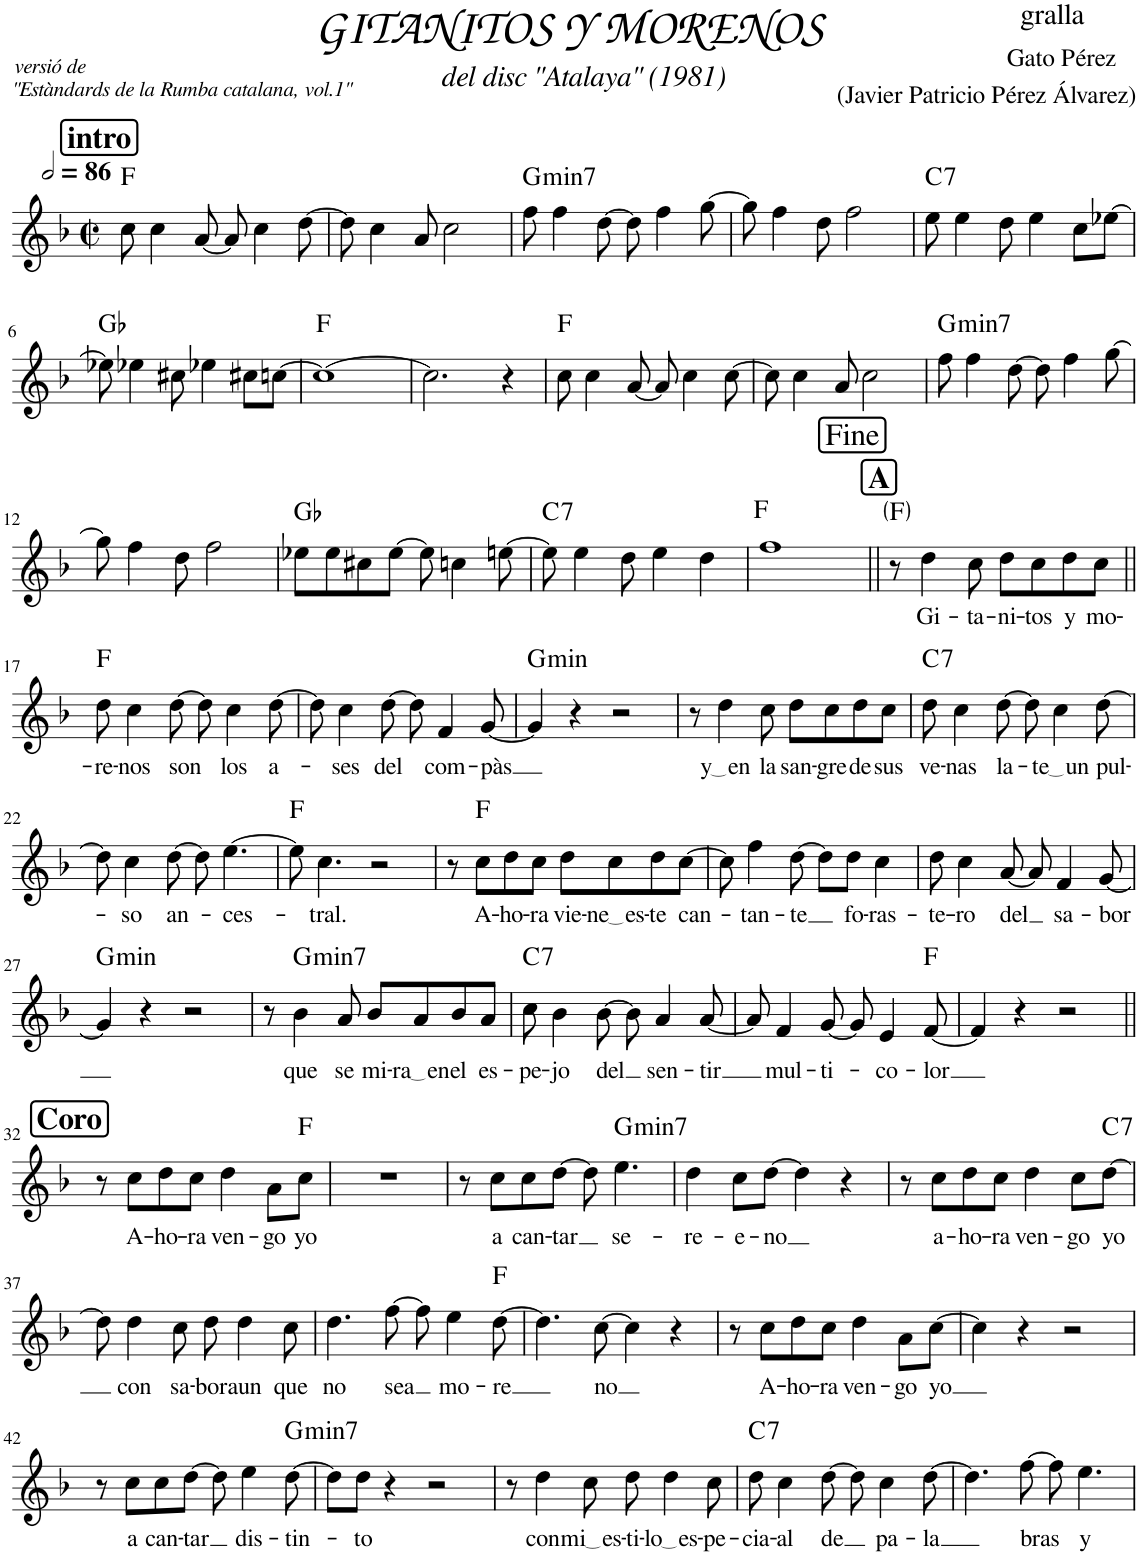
**kern	**text	**harte
*part1	*part1	*part1
*staff1	*staff1	*
*I"Oboè	*	*
*I'Ob.	*	*
*clefG2	*	*
*k[b-]	*	*
*M2/2	*	*
*met(c|)	*	*
*MM172	*	*
!!LO:REH:place=s1:a:B:cj:fs=14:t=intro
=1	=1	=1
8cc\	.	F:maj
4cc\	.	.
[8a/	.	.
8a/]	.	.
4cc\	.	.
[8dd\	.	.
=2	=2	=2
8dd\]	.	.
4cc\	.	.
8a/	.	.
2cc\	.	.
=3	=3	=3
!	!	!LO:H:kt=min7
8ff\	.	G:min7
4ff\	.	.
[8dd\	.	.
8dd\]	.	.
4ff\	.	.
[8gg\	.	.
=4	=4	=4
8gg\]	.	.
4ff\	.	.
8dd\	.	.
2ff\	.	.
=5	=5	=5
!	!	!LO:H:kt=7
8ee\	.	C:7
4ee\	.	.
8dd\	.	.
4ee\	.	.
8cc\L	.	.
[8ee-X\J	.	.
!!LO:LB:g=z
=6	=6	=6
8ee-X\]	.	Gb:maj
4ee-X\	.	.
8cc#X\	.	.
4ee-X\	.	.
8cc#X\L	.	.
[8ccn\J	.	.
=7	=7	=7
1cc_	.	F:maj
=8	=8	=8
2.cc\]	.	.
4r	.	.
=9	=9	=9
8cc\	.	F:maj
4cc\	.	.
[8a/	.	.
8a/]	.	.
4cc\	.	.
[8cc\	.	.
=10	=10	=10
8cc\]	.	.
4cc\	.	.
8a/	.	.
2cc\	.	.
=11	=11	=11
!	!	!LO:H:kt=min7
8ff\	.	G:min7
4ff\	.	.
[8dd\	.	.
8dd\]	.	.
4ff\	.	.
[8gg\	.	.
!!LO:LB:g=z
=12	=12	=12
8gg\]	.	.
4ff\	.	.
8dd\	.	.
2ff\	.	.
=13	=13	=13
8ee-X\L	.	Gb:maj
8ee-\	.	.
8cc#X\	.	.
[8ee-\J	.	.
8ee-\]	.	.
4ccn\	.	.
[8een\	.	.
=14	=14	=14
!	!	!LO:H:kt=7
8ee\]	.	C:7
4ee\	.	.
8dd\	.	.
4ee\	.	.
4dd\	.	.
=15	=15	=15
1ff	.	F:maj
!!LO:REH:place=s1:a:B:cj:fs=14:t=A
=16||	=16||	=16||
8r	.	F:maj
!	!LO:LY:b	!
4dd\	Gi-	.
!	!LO:LY:b	!
8cc\	-ta-	.
!	!LO:LY:b	!
8dd\L	-ni-	.
!	!LO:LY:b	!
8cc\	-tos	.
!	!LO:LY:b	!
8dd\	y	.
!	!LO:LY:b	!
8cc\J	mo-	.
!!LO:LB:g=z
=17||	=17||	=17||
!	!LO:LY:b	!
8dd\	-re-	F:maj
!	!LO:LY:b	!
4cc\	-nos	.
!	!LO:LY:b	!
[8dd\	son	.
8dd\]	.	.
!	!LO:LY:b	!
4cc\	los	.
!	!LO:LY:b	!
[8dd\	a-	.
=18	=18	=18
8dd\]	.	.
!	!LO:LY:b	!
4cc\	-ses	.
!	!LO:LY:b	!
[8dd\	del	.
8dd\]	.	.
!	!LO:LY:b	!
4f/	com-	.
!	!LO:LY:b	!
[8g/	-pàs	.
=19	=19	=19
!	!	!LO:H:kt=min
4g/]	.	G:min
4r	.	.
2r	.	.
=20	=20	=20
8r	.	.
!	!LO:LY:b	!
4dd\	y en	.
!	!LO:LY:b	!
8cc\	la	.
!	!LO:LY:b	!
8dd\L	san-	.
!	!LO:LY:b	!
8cc\	-gre	.
!	!LO:LY:b	!
8dd\	de	.
!	!LO:LY:b	!
8cc\J	sus	.
=21	=21	=21
!	!LO:LY:b	!LO:H:kt=7
8dd\	ve-	C:7
!	!LO:LY:b	!
4cc\	-nas	.
!	!LO:LY:b	!
[8dd\	la-	.
8dd\]	.	.
!	!LO:LY:b	!
4cc\	te un	.
!	!LO:LY:b	!
[8dd\	pul-	.
!!LO:LB:g=z
=22	=22	=22
8dd\]	.	.
!	!LO:LY:b	!
4cc\	-so	.
!	!LO:LY:b	!
[8dd\	an-	.
8dd\]	.	.
!	!LO:LY:b	!
[4.ee\	-ces-	.
=23	=23	=23
8ee\]	.	F:maj
!	!LO:LY:b	!
4.cc\	-tral.	.
2r	.	.
=24	=24	=24
8r	.	.
!	!LO:LY:b	!
8cc\L	A-	F:maj
!	!LO:LY:b	!
8dd\	-ho-	.
!	!LO:LY:b	!
8cc\J	-ra	.
!	!LO:LY:b	!
8dd\L	vie-	.
!	!LO:LY:b	!
8cc\	ne es	.
!	!LO:LY:b	!
8dd\	-te	.
!	!LO:LY:b	!
[8cc\J	can-	.
=25	=25	=25
8cc\]	.	.
!	!LO:LY:b	!
4ff\	-tan-	.
!	!LO:LY:b	!
[8dd\	-te	.
8dd\L]	.	.
!	!LO:LY:b	!
8dd\J	fo-	.
!	!LO:LY:b	!
4cc\	-ras-	.
=26	=26	=26
!	!LO:LY:b	!
8dd\	-te-	.
!	!LO:LY:b	!
4cc\	-ro	.
!	!LO:LY:b	!
[8a/	del	.
8a/]	.	.
!	!LO:LY:b	!
4f/	sa-	.
!	!LO:LY:b	!
[8g/	-bor	.
!!LO:LB:g=z
=27	=27	=27
!	!	!LO:H:kt=min
4g/]	.	G:min
4r	.	.
2r	.	.
=28	=28	=28
8r	.	.
!	!LO:LY:b	!LO:H:kt=min7
4b-\	que	G:min7
!	!LO:LY:b	!
8a/	se	.
!	!LO:LY:b	!
8b-/L	mi-	.
!	!LO:LY:b	!
8a/	ra en	.
!	!LO:LY:b	!
8b-/	el	.
!	!LO:LY:b	!
8a/J	es-	.
=29	=29	=29
!	!LO:LY:b	!LO:H:kt=7
8cc\	-pe-	C:7
!	!LO:LY:b	!
4b-\	-jo	.
!	!LO:LY:b	!
[8b-\	del	.
8b-\]	.	.
!	!LO:LY:b	!
4a/	sen-	.
!	!LO:LY:b	!
[8a/	-tir	.
=30	=30	=30
8a/]	.	.
!	!LO:LY:b	!
4f/	mul-	.
!	!LO:LY:b	!
[8g/	-ti-	.
8g/]	.	.
!	!LO:LY:b	!
4e/	-co-	.
!	!LO:LY:b	!
[8f/	-lor	F:maj
=31	=31	=31
4f/]	.	.
4r	.	.
2r	.	.
!!LO:LB:g=z
!!LO:REH:place=s1:a:B:cj:fs=14:t=Coro
=32||	=32||	=32||
8r	.	.
!	!LO:LY:b	!
8cc\L	A-	.
!	!LO:LY:b	!
8dd\	-ho-	.
!	!LO:LY:b	!
8cc\J	-ra	.
!	!LO:LY:b	!
4dd\	ven-	.
!	!LO:LY:b	!
8a\L	-go	.
!	!LO:LY:b	!
8cc\J	yo	F:maj
=33	=33	=33
1r	.	.
=34	=34	=34
8r	.	.
!	!LO:LY:b	!
8cc\L	a	.
!	!LO:LY:b	!
8cc\	can-	.
!	!LO:LY:b	!
[8dd\J	-tar	.
8dd\]	.	.
!	!LO:LY:b	!LO:H:kt=min7
4.ee\	se-	G:min7
=35	=35	=35
!	!LO:LY:b	!
4dd\	-re-	.
!	!LO:LY:b	!
8cc\L	-e-	.
!	!LO:LY:b	!
[8dd\J	-no	.
4dd\]	.	.
4r	.	.
=36	=36	=36
8r	.	.
!	!LO:LY:b	!
8cc\L	a-	.
!	!LO:LY:b	!
8dd\	-ho-	.
!	!LO:LY:b	!
8cc\J	-ra	.
!	!LO:LY:b	!
4dd\	ven-	.
!	!LO:LY:b	!
8cc\L	-go	.
!	!LO:LY:b	!LO:H:kt=7
[8dd\J	yo	C:7
!!LO:LB:g=z
=37	=37	=37
8dd\]	.	.
!	!LO:LY:b	!
4dd\	con	.
!	!LO:LY:b	!
8cc\	sa-	.
!	!LO:LY:b	!
8dd\	-bor	.
!	!LO:LY:b	!
4dd\	aun	.
!	!LO:LY:b	!
8cc\	que	.
=38	=38	=38
!	!LO:LY:b	!
4.dd\	no	.
!	!LO:LY:b	!
[8ff\	sea	.
8ff\]	.	.
!	!LO:LY:b	!
4ee\	mo-	.
!	!LO:LY:b	!
[8dd\	-re	F:maj
=39	=39	=39
4.dd\]	.	.
!	!LO:LY:b	!
[8cc\	no	.
4cc\]	.	.
4r	.	.
=40	=40	=40
8r	.	.
!	!LO:LY:b	!
8cc\L	A-	.
!	!LO:LY:b	!
8dd\	-ho-	.
!	!LO:LY:b	!
8cc\J	-ra	.
!	!LO:LY:b	!
4dd\	ven-	.
!	!LO:LY:b	!
8a\L	-go	.
!	!LO:LY:b	!
[8cc\J	yo	.
=41	=41	=41
4cc\]	.	.
4r	.	.
2r	.	.
!!LO:LB:g=z
=42	=42	=42
8r	.	.
!	!LO:LY:b	!
8cc\L	a	.
!	!LO:LY:b	!
8cc\	can-	.
!	!LO:LY:b	!
[8dd\J	-tar	.
8dd\]	.	.
!	!LO:LY:b	!
4ee\	dis-	.
!	!LO:LY:b	!LO:H:kt=min7
[8dd\	-tin-	G:min7
=43	=43	=43
8dd\L]	.	.
!	!LO:LY:b	!
8dd\J	-to	.
4r	.	.
2r	.	.
=44	=44	=44
8r	.	.
!	!LO:LY:b	!
4dd\	con	.
!	!LO:LY:b	!
8cc\	mi es	.
!	!LO:LY:b	!
8dd\	-ti-	.
!	!LO:LY:b	!
4dd\	lo es	.
!	!LO:LY:b	!
8cc\	-pe-	.
=45	=45	=45
!	!LO:LY:b	!LO:H:kt=7
8dd\	-cia-	C:7
!	!LO:LY:b	!
4cc\	-al	.
!	!LO:LY:b	!
[8dd\	de	.
8dd\]	.	.
!	!LO:LY:b	!
4cc\	pa-	.
!	!LO:LY:b	!
[8dd\	-la	.
=46	=46	=46
4.dd\]	.	.
!	!LO:LY:b	!
[8ff\	bras	.
8ff\]	.	.
!	!LO:LY:b	!
4.ee\	y	.
=	=	=
*-	*-	*-
